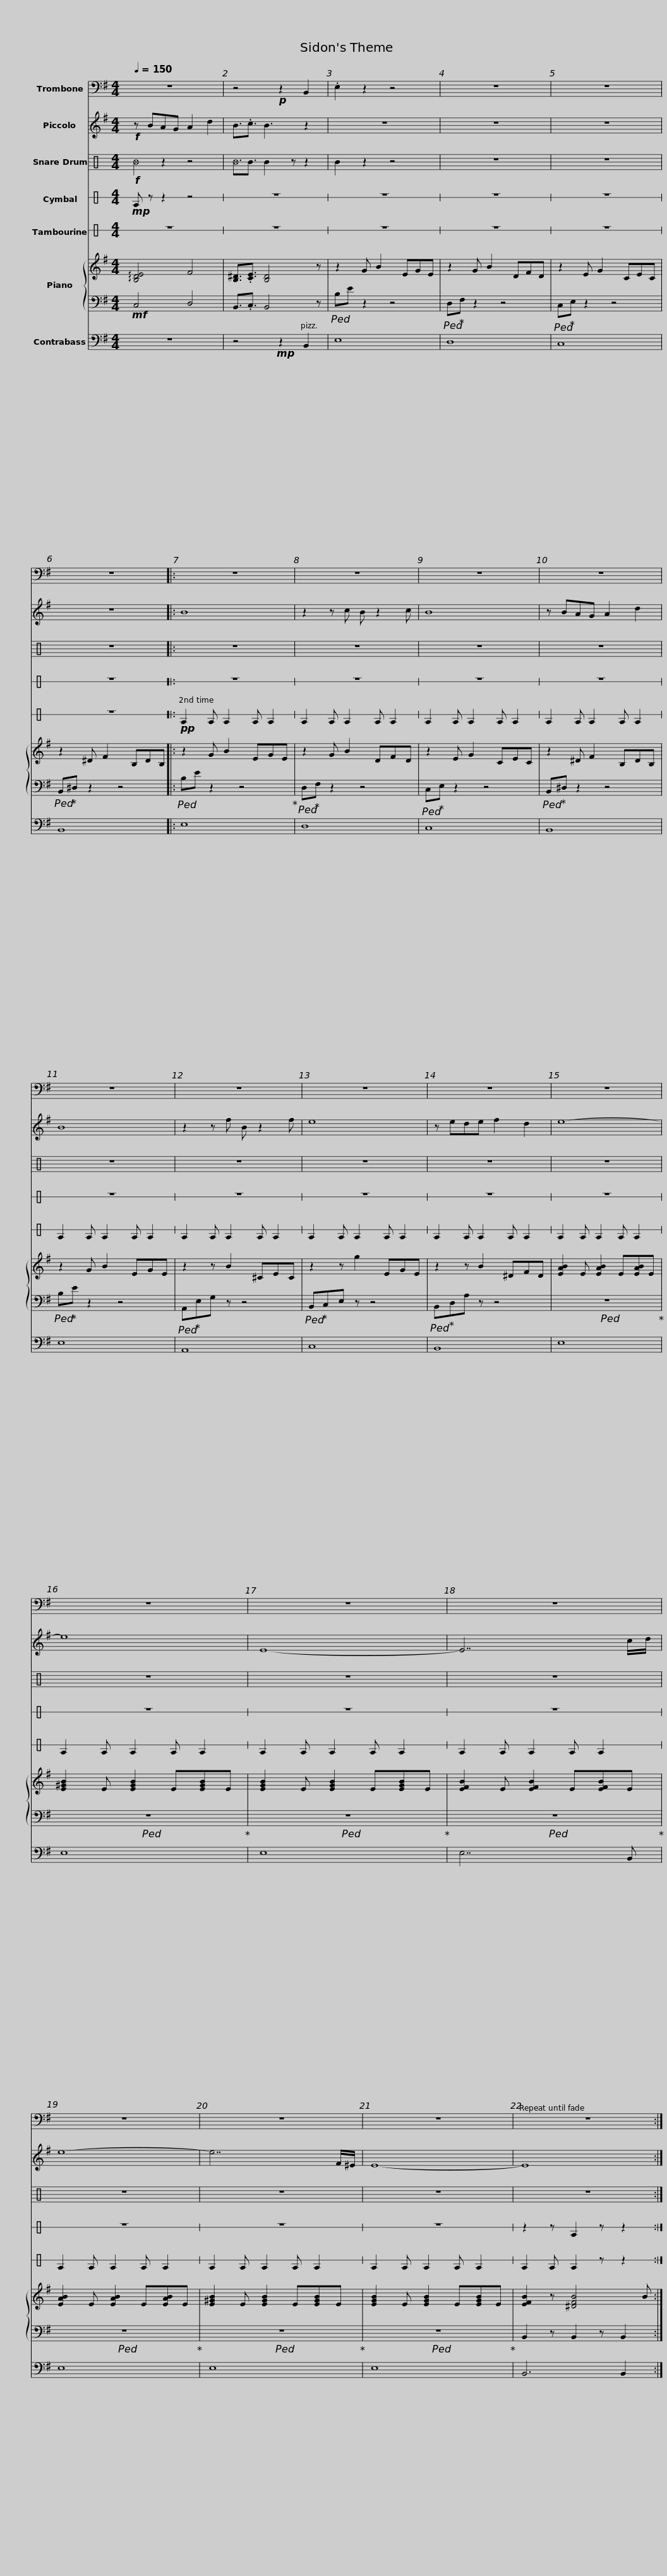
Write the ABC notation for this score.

X:1
%%score 1 2 3 4 5 { 6 | 7 } 8
L:1/8
Q:1/4=150
M:4/4
I:linebreak $
K:G
V:1 bass
V:2 treble transpose=12
V:3 perc
K:none
V:4 perc stafflines=1
K:none
V:5 perc stafflines=1
K:none
V:6 treble
V:7 bass
V:8 bass transpose=-12
V:1
 z8 | z4!p! z2 B,,2 | .E,2 z2 z4 | z8 |$ z8 | %5
 z8 |: z8 | z8 |$ z8 | z8 | %10
 z8 | z8 | z8 |$ z8 | z8 | %15
 z8 | z8 | z8 |$ z8 | z8 | %20
 z8 | z8 :| %22
V:2
!f! z BAG A2 d2 | B3/2.c3/2 B3 z2 | z8 | z8 |$ z8 | %5
 z8 |: B8 | z2 z c B z2 c |$ B8 | z BAG A2 d2 | %10
 B8 | z2 z f B z2 f | e8 |$ z ede f2 d2 | e8- | %15
 e8 | E8- | E7 c/d/ |$ e8- | e7 F/^E/ | %20
 E8- | E8 :| %22
V:3
[K:C]!f! _B2 z2 z4 | _B3/2B3/2 B2 z z2 | B2 z2 z4 | z8 |$ z8 | %5
 z8 |: z8 | z8 |$ z8 | z8 | %10
 z8 | z8 | z8 |$ z8 | z8 | %15
 z8 | z8 | z8 |$ z8 | z8 | %20
 z8 | z8 :| %22
V:4
[K:C]!mp! E z z2 z4 | z8 | z8 | z8 |$ z8 | %5
 z8 |: z8 | z8 |$ z8 | z8 | %10
 z8 | z8 | z8 |$ z8 | z8 | %15
 z8 | z8 | z8 |$ z8 | z8 | %20
 z8 | z2 z E2 z z2 :| %22
V:5
[K:C] z8 | z8 | z8 | z8 |$ z8 | %5
 z8 |:!pp! E2 E E2 E E2 | E2 E E2 E E2 |$ E2 E E2 E E2 | E2 E E2 E E2 | %10
 E2 E E2 E E2 | E2 E E2 E E2 | E2 E E2 E E2 |$ E2 E E2 E E2 | E2 E E2 E E2 | %15
 E2 E E2 E E2 | E2 E E2 E E2 | E2 E E2 E E2 |$ E2 E E2 E E2 | E2 E E2 E E2 | %20
 E2 E E2 E E2 | E2 E E2 z z2 :| %22
V:6
 !arpeggio![B,DE]4 F4 | [B,^D]3/2.[CE]3/2 [B,D]4 z | z2 G B2 EGE | z2 G B2 DFD |$ z2 E G2 CEC | %5
 z2 ^D F2 B,DB, |: z2 G B2 EGE | z2 G B2 DFD |$ z2 E G2 CEC | z2 ^D F2 B,DB, | %10
 z2 G B2 EGE | z2 z B2 ^CEC | z2 z g2 EGE |$ z2 z B2 ^DFD | [EAB]2 E [EAB]2 E[EAB]E | %15
 [E^GB]2 E [EGB]2 E[EGB]E | [EGB]2 E [EGB]2 E[EGB]E | [EFB]2 E [EFB]2 E[EFB]E |$ [EAB]2 E [EAB]2 E[EAB]E | [E^GB]2 E [EGB]2 E[EGB]E | %20
 [EGB]2 E [EGB]2 E[EGB]E | [EFB]2 z [^DFB]4 B :| %22
V:7
!mf! C,4 D,4 | B,,3/2.C,3/2 B,,4 z |!ped! B,E z2 z4 |!ped! D,!ped-up!F, z2 z4 |$!ped! C,!ped-up!E, z2 z4 | %5
!ped! B,,!ped-up!^D, z2 z4 |:!ped! B,E z2 z4!ped-up! |!ped! D,!ped-up!F, z2 z4 |$!ped! C,!ped-up!E, z2 z4 |!ped! B,,!ped-up!^D, z2 z4 | %10
!ped! B,!ped-up!E z2 z4 |!ped! A,,!ped-up!E,G, z z4 |!ped! B,,!ped-up!C,E, z z4 |$!ped! B,,!ped-up!D,A, z z4 |!ped! z8!ped-up! | %15
!ped! z8!ped-up! |!ped! z8!ped-up! |!ped! z8!ped-up! |$!ped! z8!ped-up! |!ped! z8!ped-up! | %20
!ped! z8!ped-up! | B,,2 z B,,2 z B,,2 :| %22
V:8
 z8 | z4!mp! z2 B,,2 | E,8 | D,8 |$ C,8 | %5
 B,,8 |: E,8 | D,8 |$ C,8 | B,,8 | %10
 E,8 | A,,8 | C,8 |$ B,,8 | E,8 | %15
 E,8 | E,8 | E,7 B,, |$ E,8 | E,8 | %20
 E,8 | B,,6 B,,2 :| %22
